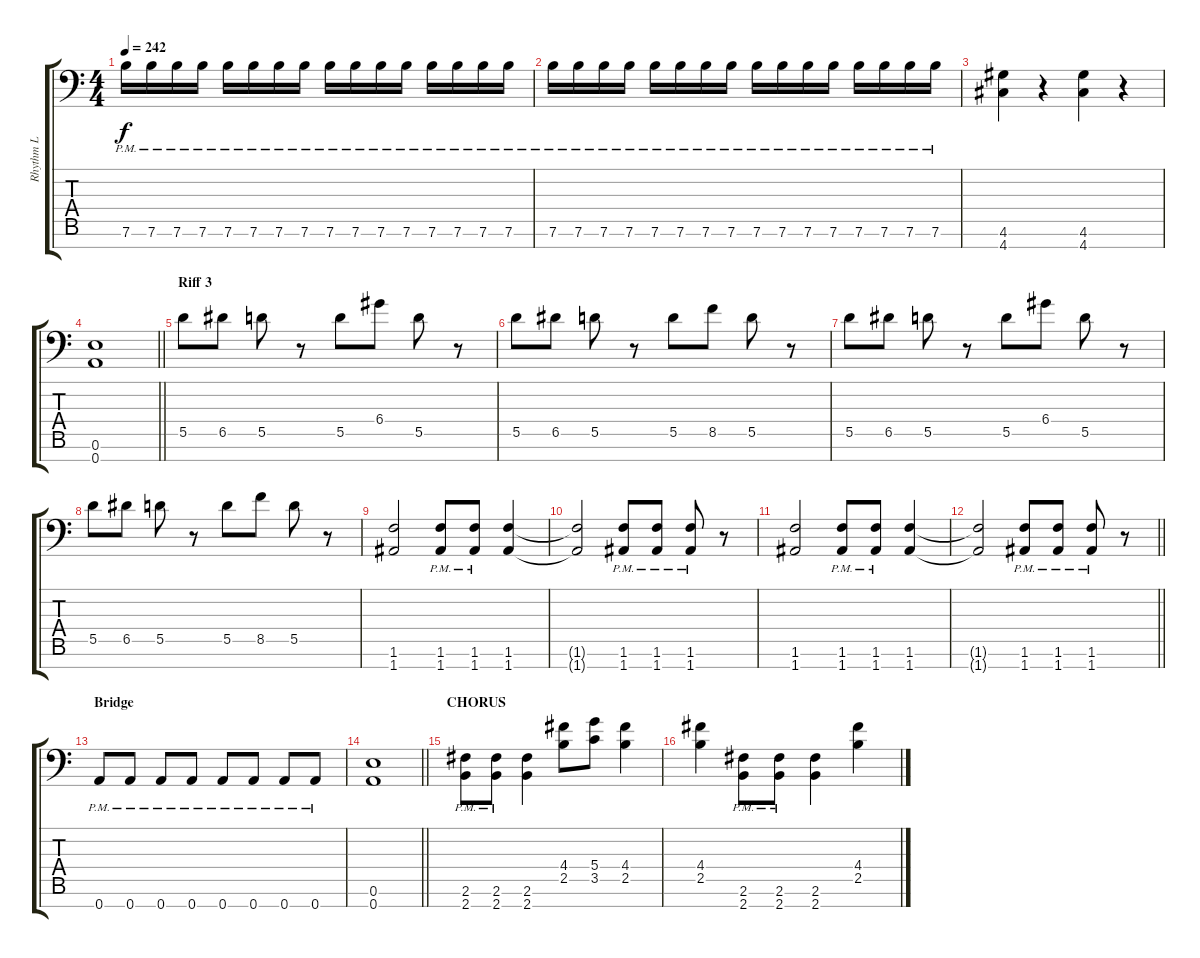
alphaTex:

\track ("Rhythm L" "Rhythm L") {instrument distortionguitar}
\staff {score tabs}
\tuning (E4 B3 G3 D3 A2 E2 A1) {hide}
\ts (4 4)
\tempo 242
\clef f4
\ks c
7.6{pm}.16{dy f} 7.6{pm}.16 7.6{pm}.16 7.6{pm}.16 7.6{pm}.16 7.6{pm}.16 7.6{pm}.16 7.6{pm}.16 7.6{pm}.16 7.6{pm}.16 7.6{pm}.16 7.6{pm}.16 7.6{pm}.16 7.6{pm}.16 7.6{pm}.16 7.6{pm}.16 |
7.6{pm}.16 7.6{pm}.16 7.6{pm}.16 7.6{pm}.16 7.6{pm}.16 7.6{pm}.16 7.6{pm}.16 7.6{pm}.16 7.6{pm}.16 7.6{pm}.16 7.6{pm}.16 7.6{pm}.16 7.6{pm}.16 7.6{pm}.16 7.6{pm}.16 7.6{pm}.16 |
(4.6 4.7).4 r.4 (4.6 4.7).4 r.4 |
\barLineRight lightlight
(0.6 0.7).1 |
\section ("" "Riff 3")
5.5.8 6.5.8 5.5.8 r.8 5.5.8 6.4.8 5.5.8 r.8 |
5.5.8 6.5.8 5.5.8 r.8 5.5.8 8.5.8 5.5.8 r.8 |
5.5.8 6.5.8 5.5.8 r.8 5.5.8 6.4.8 5.5.8 r.8 |
5.5.8 6.5.8 5.5.8 r.8 5.5.8 8.5.8 5.5.8 r.8 |
(1.6 1.7).2 (1.6{pm} 1.7{pm}).8 (1.6{pm} 1.7{pm}).8 (1.6 1.7).4 |
(1.6{t} 1.7{t}).2 (1.6{pm} 1.7{pm}).8 (1.6{pm} 1.7{pm}).8 (1.6{pm} 1.7{pm}).8 r.8 |
(1.6 1.7).2 (1.6{pm} 1.7{pm}).8 (1.6{pm} 1.7{pm}).8 (1.6 1.7).4 |
\barLineRight lightlight
(1.6{t} 1.7{t}).2 (1.6{pm} 1.7{pm}).8 (1.6{pm} 1.7{pm}).8 (1.6{pm} 1.7{pm}).8 r.8 |
\section ("" "Bridge")
0.7{pm}.8 0.7{pm}.8 0.7{pm}.8 0.7{pm}.8 0.7{pm}.8 0.7{pm}.8 0.7{pm}.8 0.7{pm}.8 |
\barLineRight lightlight
(0.6 0.7).1 |
\section ("" "CHORUS")
(2.6{pm} 2.7{pm}).8 (2.6{pm} 2.7{pm}).8 (2.6 2.7).4 (4.4 2.5).8 (5.4 3.5).8 (4.4 2.5).4 |
(4.4 2.5).4 (2.6{pm} 2.7{pm}).8 (2.6{pm} 2.7{pm}).8 (2.6 2.7).4 (4.4 2.5).4
